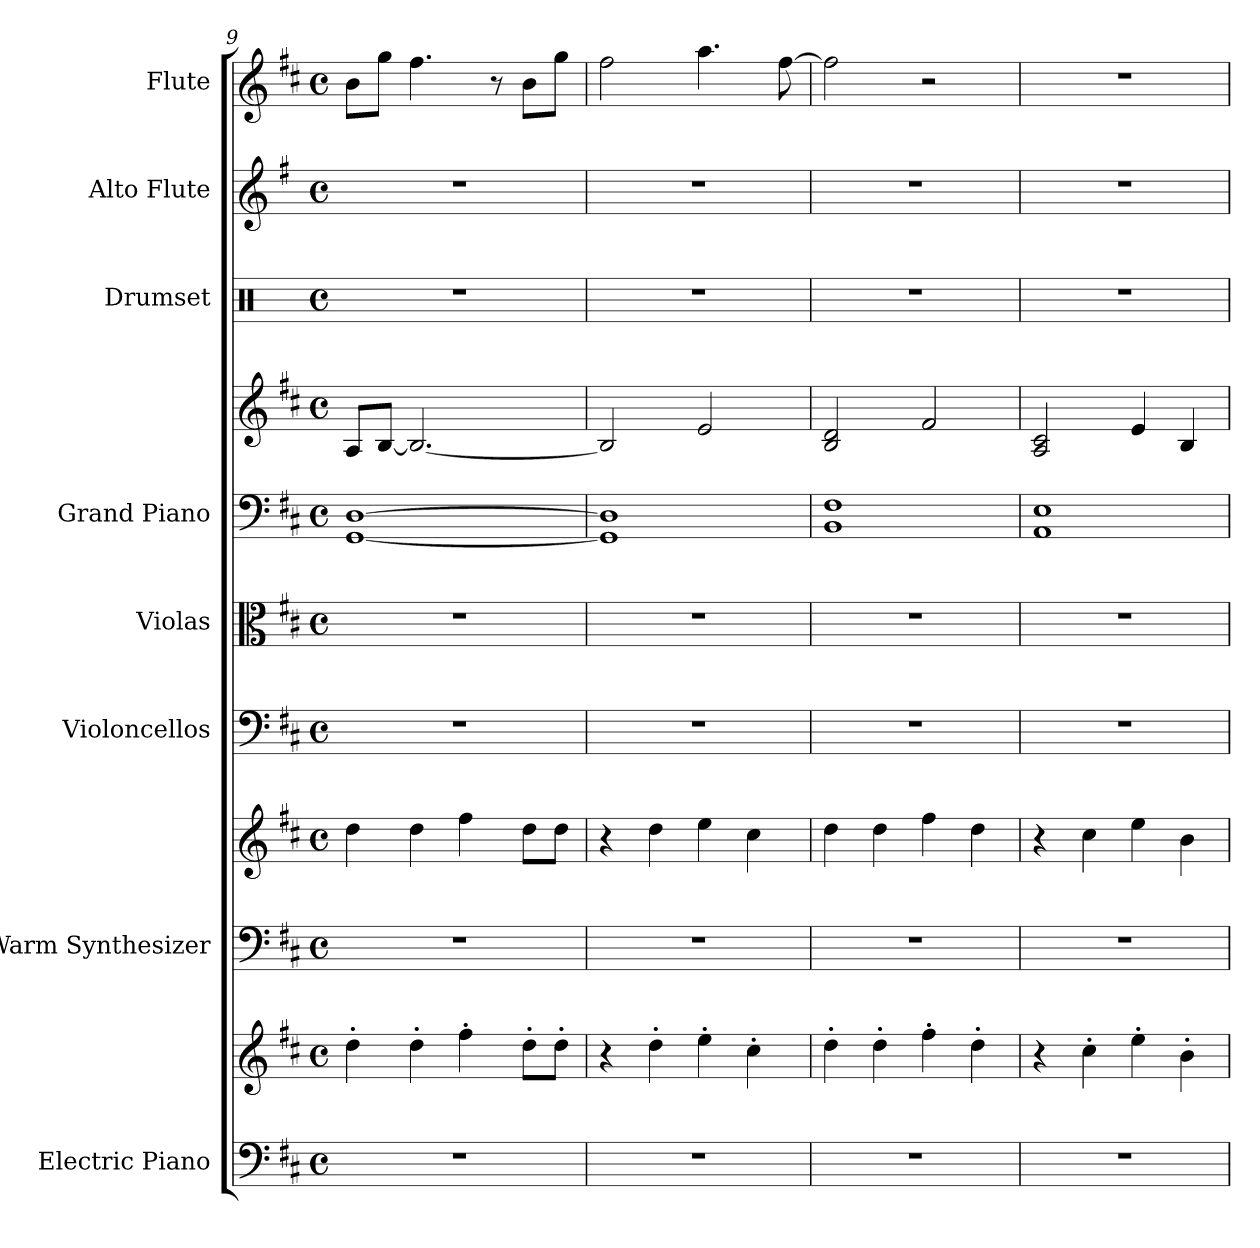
**kern	**kern	**kern	**kern	**kern	**kern	**kern	**kern	**kern	**kern	**kern
*part8	*part8	*part7	*part7	*part6	*part5	*part4	*part4	*part3	*part2	*part1
*staff11	*staff10	*staff9	*staff8	*staff7	*staff6	*staff5	*staff4	*staff3	*staff2	*staff1
*I"Electric Piano	*	*I"Warm Synthesizer	*	*I"Violoncellos	*I"Violas	*I"Grand Piano	*	*I"Drumset	*I"Alto Flute	*I"Flute
*I'El. Pno.	*	*I'Synth.	*	*I'Vcs.	*I'Vlas.	*I'Pno.	*	*I'D. Set	*I'A. Fl.	*I'Fl.
*clefF4	*clefG2	*clefF4	*clefG2	*clefF4	*clefC3	*clefF4	*clefG2	*clefX	*clefG2	*clefG2
*	*	*	*	*	*	*	*	*	*ITrd3c5	*
*k[f#c#]	*k[f#c#]	*k[f#c#]	*k[f#c#]	*k[f#c#]	*k[f#c#]	*k[f#c#]	*k[f#c#]	*k[]	*k[f#c#]	*k[f#c#]
*M4/4	*M4/4	*M4/4	*M4/4	*M4/4	*M4/4	*M4/4	*M4/4	*M4/4	*M4/4	*M4/4
*met(c)	*met(c)	*met(c)	*met(c)	*met(c)	*met(c)	*met(c)	*met(c)	*met(c)	*met(c)	*met(c)
=9	=9	=9	=9	=9	=9	=9	=9	=9	=9	=9
1r	4dd'\	1r	4dd\	1r	1r	[1GG [1D	8A/L	1r	1r	8b\L
.	.	.	.	.	.	.	[8B/J	.	.	8gg\J
.	4dd'\	.	4dd\	.	.	.	2.B/_	.	.	4.ff#\
.	4ff#'\	.	4ff#\	.	.	.	.	.	.	.
.	.	.	.	.	.	.	.	.	.	8r
.	8dd'\L	.	8dd\L	.	.	.	.	.	.	8b\L
.	8dd'\J	.	8dd\J	.	.	.	.	.	.	8gg\J
=10	=10	=10	=10	=10	=10	=10	=10	=10	=10	=10
1r	4r	1r	4r	1r	1r	1GG] 1D]	2B/]	1r	1r	2ff#\
.	4dd'\	.	4dd\	.	.	.	.	.	.	.
.	4ee'\	.	4ee\	.	.	.	2e/	.	.	4.aa\
.	4cc#'\	.	4cc#\	.	.	.	.	.	.	.
.	.	.	.	.	.	.	.	.	.	[8ff#\
=11	=11	=11	=11	=11	=11	=11	=11	=11	=11	=11
1r	4dd'\	1r	4dd\	1r	1r	1BB 1F#	2B/ 2d/	1r	1r	2ff#\]
.	4dd'\	.	4dd\	.	.	.	.	.	.	.
.	4ff#'\	.	4ff#\	.	.	.	2f#/	.	.	2r
.	4dd'\	.	4dd\	.	.	.	.	.	.	.
=12	=12	=12	=12	=12	=12	=12	=12	=12	=12	=12
1r	4r	1r	4r	1r	1r	1AA 1E	2A/ 2c#/	1r	1r	1r
.	4cc#'\	.	4cc#\	.	.	.	.	.	.	.
.	4ee'\	.	4ee\	.	.	.	4e/	.	.	.
.	4b'\	.	4b\	.	.	.	4B/	.	.	.
=	=	=	=	=	=	=	=	=	=	=
*-	*-	*-	*-	*-	*-	*-	*-	*-	*-	*-
